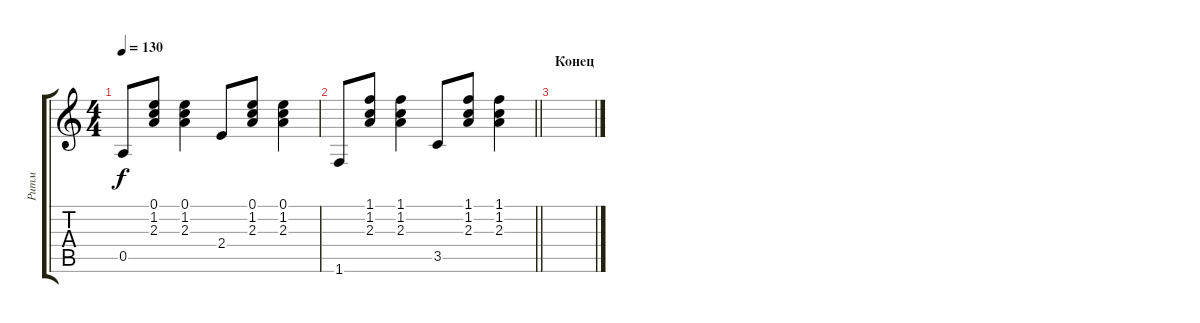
\track ("Ритм" "Ритм") {instrument acousticguitarsteel}
\staff {score tabs}
\tuning (E4 B3 G3 D3 A2 E2) {hide}
\ts (4 4)
\tempo 130
\clef g2
\ks c
0.5.8{dy f} (0.1 1.2 2.3).8 (0.1 1.2 2.3).4 2.4.8 (0.1 1.2 2.3).8 (0.1 1.2 2.3).4 |
\barLineRight lightlight
1.6.8 (1.1 1.2 2.3).8 (1.1 1.2 2.3).4 3.5.8 (1.1 1.2 2.3).8 (1.1 1.2 2.3).4 |
\section ("" "Конец")
